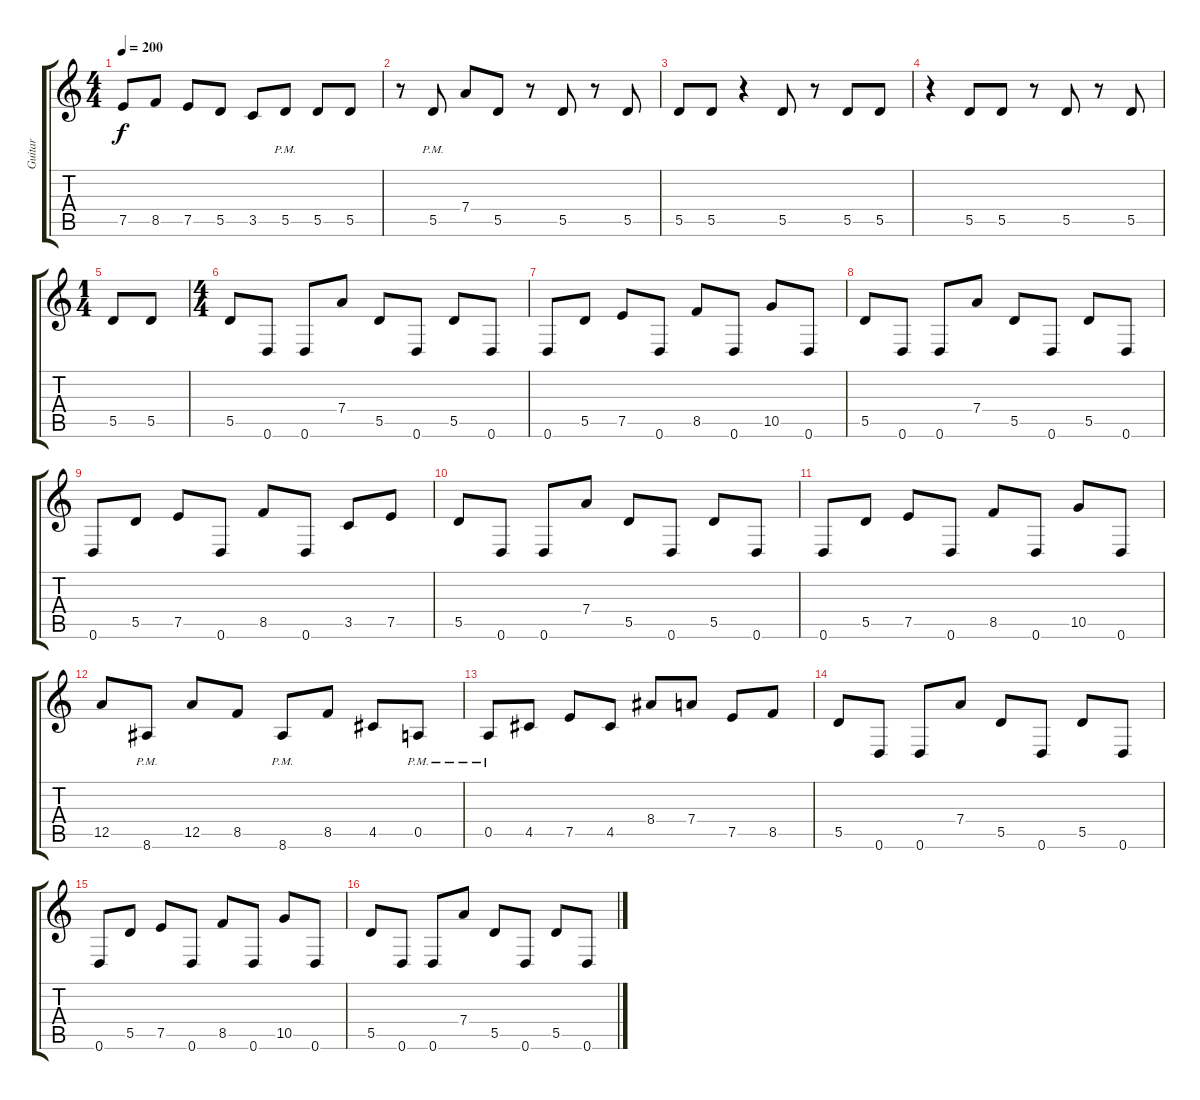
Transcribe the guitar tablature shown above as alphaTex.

\track ("Guitar" "Guitar") {instrument distortionguitar}
\staff {score tabs}
\tuning (E4 B3 G3 D3 A2 D2) {hide}
\ts (4 4)
\tempo 200
\clef g2
\ks c
7.5.8{dy f} 8.5.8 7.5.8 5.5.8 3.5.8 5.5{pm}.8 5.5.8 5.5.8 |
r.8 5.5{pm}.8 7.4.8 5.5.8 r.8 5.5.8 r.8 5.5.8 |
5.5.8 5.5.8 r.4 5.5.8 r.8 5.5.8 5.5.8 |
r.4 5.5.8 5.5.8 r.8 5.5.8 r.8 5.5.8 |
\ts (1 4)
5.5.8 5.5.8 |
\ts (4 4)
5.5.8 0.6.8 0.6.8 7.4.8 5.5.8 0.6.8 5.5.8 0.6.8 |
0.6.8 5.5.8 7.5.8 0.6.8 8.5.8 0.6.8 10.5.8 0.6.8 |
5.5.8 0.6.8 0.6.8 7.4.8 5.5.8 0.6.8 5.5.8 0.6.8 |
0.6.8 5.5.8 7.5.8 0.6.8 8.5.8 0.6.8 3.5.8 7.5.8 |
5.5.8 0.6.8 0.6.8 7.4.8 5.5.8 0.6.8 5.5.8 0.6.8 |
0.6.8 5.5.8 7.5.8 0.6.8 8.5.8 0.6.8 10.5.8 0.6.8 |
12.5.8 8.6{pm}.8 12.5.8 8.5.8 8.6{pm}.8 8.5.8 4.5.8 0.5{pm}.8 |
0.5{pm}.8 4.5.8 7.5.8 4.5.8 8.4.8 7.4.8 7.5.8 8.5.8 |
5.5.8 0.6.8 0.6.8 7.4.8 5.5.8 0.6.8 5.5.8 0.6.8 |
0.6.8 5.5.8 7.5.8 0.6.8 8.5.8 0.6.8 10.5.8 0.6.8 |
5.5.8 0.6.8 0.6.8 7.4.8 5.5.8 0.6.8 5.5.8 0.6.8
